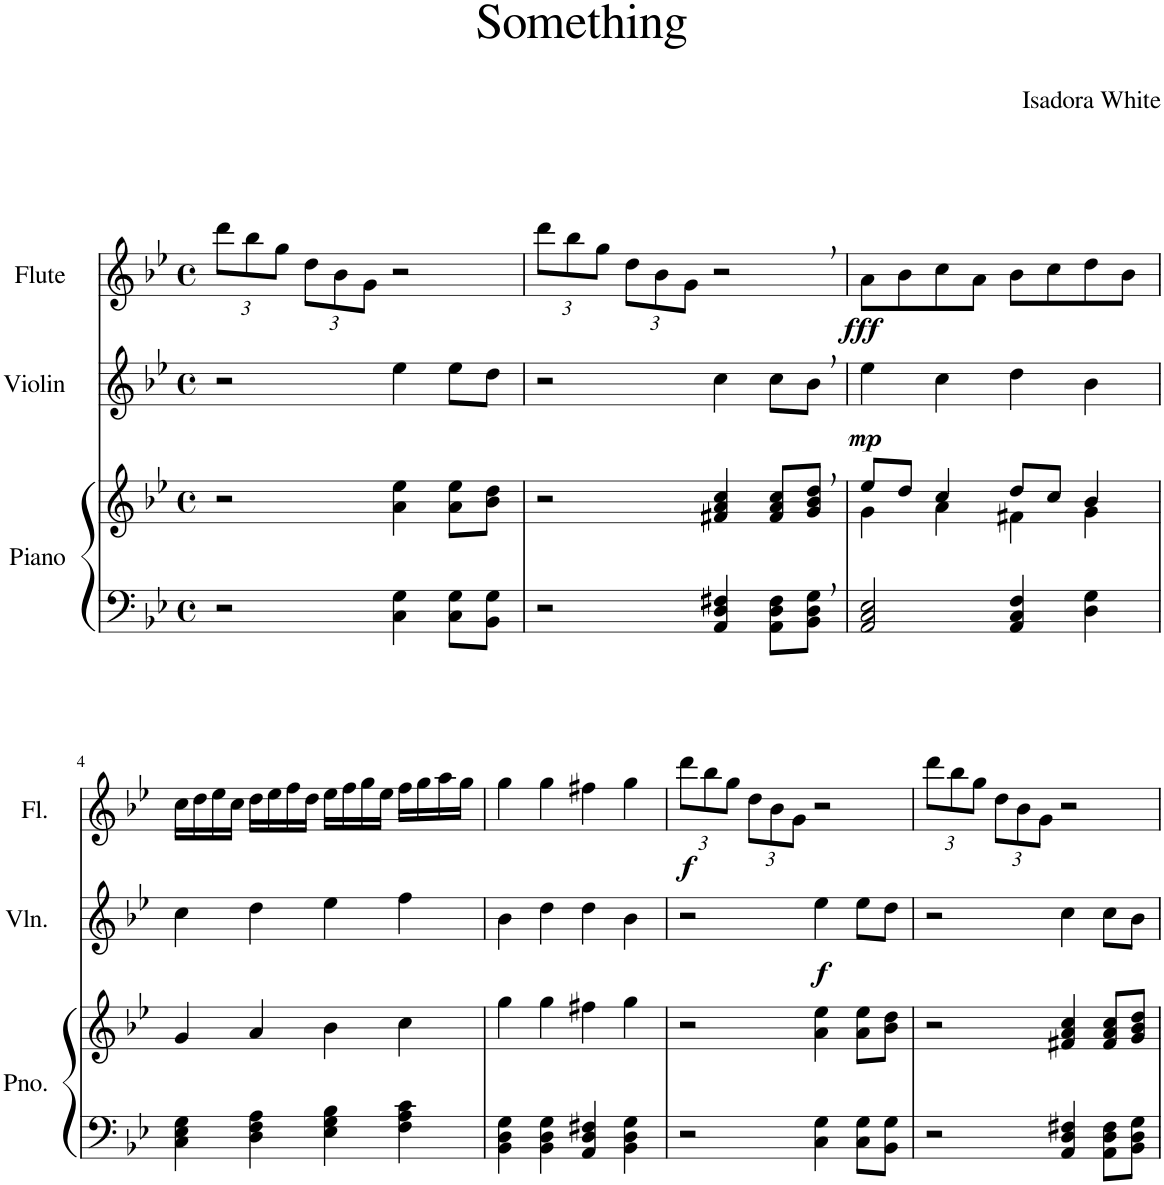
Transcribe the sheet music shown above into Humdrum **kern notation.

**kern	**kern	**kern	**dynam	**kern	**dynam
*part3	*part3	*part2	*part2	*part1	*part1
*staff4	*staff3	*staff2	*staff2	*staff1	*staff1
*I"Piano	*	*I"Violin	*	*I"Flute	*
*I'Pno.	*	*I'Vln.	*	*I'Fl.	*
*clefF4	*clefG2	*clefG2	*	*clefG2	*
*k[b-e-]	*k[b-e-]	*k[b-e-]	*	*k[b-e-]	*
*M4/4	*M4/4	*M4/4	*	*M4/4	*
*met(c)	*met(c)	*met(c)	*	*met(c)	*
*	*	*	*	*Xbrackettup	*
=1	=1	=1	=1	=1	=1
2r	2r	2r	.	12ddd\L	.
.	.	.	.	12bb-\	.
.	.	.	.	12gg\J	.
.	.	.	.	12dd\L	.
.	.	.	.	12b-\	.
.	.	.	.	12g\J	.
4C\ 4G\	4a\ 4ee-\	4ee-\	.	2r	.
8C\ 8G\L	8a\ 8ee-\L	8ee-\L	.	.	.
8BB-\ 8G\J	8b-\ 8dd\J	8dd\J	.	.	.
=2	=2	=2	=2	=2	=2
2r	2r	2r	.	12ddd\L	.
.	.	.	.	12bb-\	.
.	.	.	.	12gg\J	.
.	.	.	.	12dd\L	.
.	.	.	.	12b-\	.
.	.	.	.	12g\J	.
4AA/ 4D/ 4F#X/	4f#X/ 4a/ 4cc/	4cc\	.	2r	.
8AA\ 8D\ 8F#\L	8f#/ 8a/ 8cc/L	8cc\L	.	.	.
8BB-\, 8D\, 8G\,J	8g/, 8b-/, 8dd/,J	8b-,\J	.	.	.
=3	=3	=3	=3	=3	=3
*	*^	*	*	*	*
!	!	!	!	!LO:DY:b	!	!LO:DY:b
2AA/ 2C/ 2E-/	8ee-/L	4g\	4ee-\	mp	8a\L	fff
.	8dd/J	.	.	.	8b-\	.
.	4cc/	4a\	4cc\	.	8cc\	.
.	.	.	.	.	8a\J	.
4AA/ 4C/ 4F/	8dd/L	4f#X\	4dd\	.	8b-\L	.
.	8cc/J	.	.	.	8cc\	.
4D\ 4G\	4b-/	4g\	4b-\	.	8dd\	.
.	.	.	.	.	8b-\J	.
*	*v	*v	*	*	*	*
!!LO:LB:g=z
=4	=4	=4	=4	=4	=4
4C\ 4E-\ 4G\	4g/	4cc\	.	16cc\LL	.
.	.	.	.	16dd\	.
.	.	.	.	16ee-\	.
.	.	.	.	16cc\JJ	.
4D\ 4F\ 4A\	4a/	4dd\	.	16dd\LL	.
.	.	.	.	16ee-\	.
.	.	.	.	16ff\	.
.	.	.	.	16dd\JJ	.
4E-\ 4G\ 4B-\	4b-\	4ee-\	.	16ee-\LL	.
.	.	.	.	16ff\	.
.	.	.	.	16gg\	.
.	.	.	.	16ee-\JJ	.
4F\ 4A\ 4c\	4cc\	4ff\	.	16ff\LL	.
.	.	.	.	16gg\	.
.	.	.	.	16aa\	.
.	.	.	.	16gg\JJ	.
=5	=5	=5	=5	=5	=5
4BB-\ 4D\ 4G\	4gg\	4b-\	.	4gg\	.
4BB-\ 4D\ 4G\	4gg\	4dd\	.	4gg\	.
4AA/ 4D/ 4F#X/	4ff#X\	4dd\	.	4ff#X\	.
4BB-\ 4D\ 4G\	4gg\	4b-\	.	4gg\	.
=6	=6	=6	=6	=6	=6
!	!	!	!	!	!LO:DY:b
2r	2r	2r	.	12ddd\L	f
.	.	.	.	12bb-\	.
.	.	.	.	12gg\J	.
.	.	.	.	12dd\L	.
.	.	.	.	12b-\	.
.	.	.	.	12g\J	.
!	!	!	!LO:DY:b	!	!
4C\ 4G\	4a\ 4ee-\	4ee-\	f	2r	.
8C\ 8G\L	8a\ 8ee-\L	8ee-\L	.	.	.
8BB-\ 8G\J	8b-\ 8dd\J	8dd\J	.	.	.
=7	=7	=7	=7	=7	=7
2r	2r	2r	.	12ddd\L	.
.	.	.	.	12bb-\	.
.	.	.	.	12gg\J	.
.	.	.	.	12dd\L	.
.	.	.	.	12b-\	.
.	.	.	.	12g\J	.
4AA/ 4D/ 4F#X/	4f#X/ 4a/ 4cc/	4cc\	.	2r	.
8AA\ 8D\ 8F#\L	8f#/ 8a/ 8cc/L	8cc\L	.	.	.
8BB-\ 8D\ 8G\J	8g/ 8b-/ 8dd/J	8b-\J	.	.	.
=	=	=	=	=	=
*-	*-	*-	*-	*-	*-
